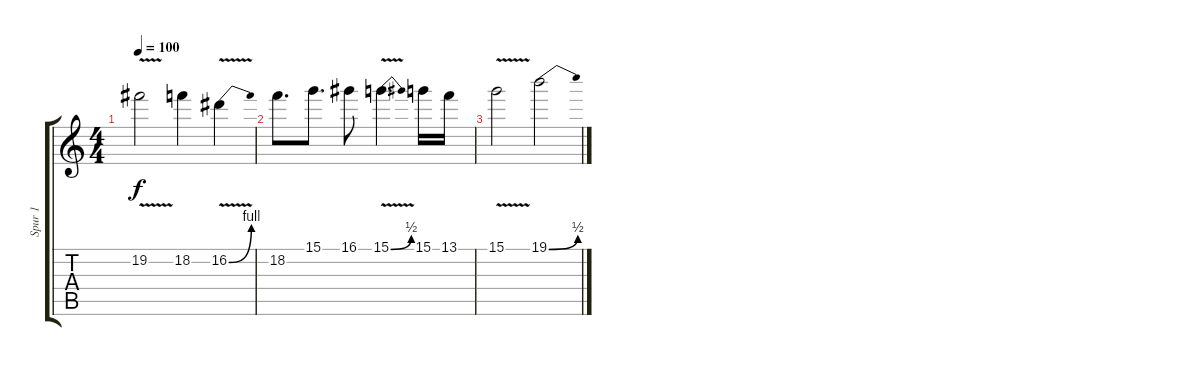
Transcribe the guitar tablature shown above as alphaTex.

\track ("Spur 1" "Spur 1") {instrument overdrivenguitar}
\staff {score tabs}
\tuning (E4 B3 G3 D3 A2 E2) {hide}
\ts (4 4)
\tempo 100
\clef g2
\ks c
19.2{v t}.2{dy f} 18.2.4 16.2{be (bend 0 0 60 4) v}.4 |
18.2.8{d} 15.1.8{d} 16.1.8 15.1{be (bend 0 0 60 2) v}.4{d} 15.1.16 13.1.16 |
15.1{v}.2 19.1{be (bend 0 0 60 2)}.2
